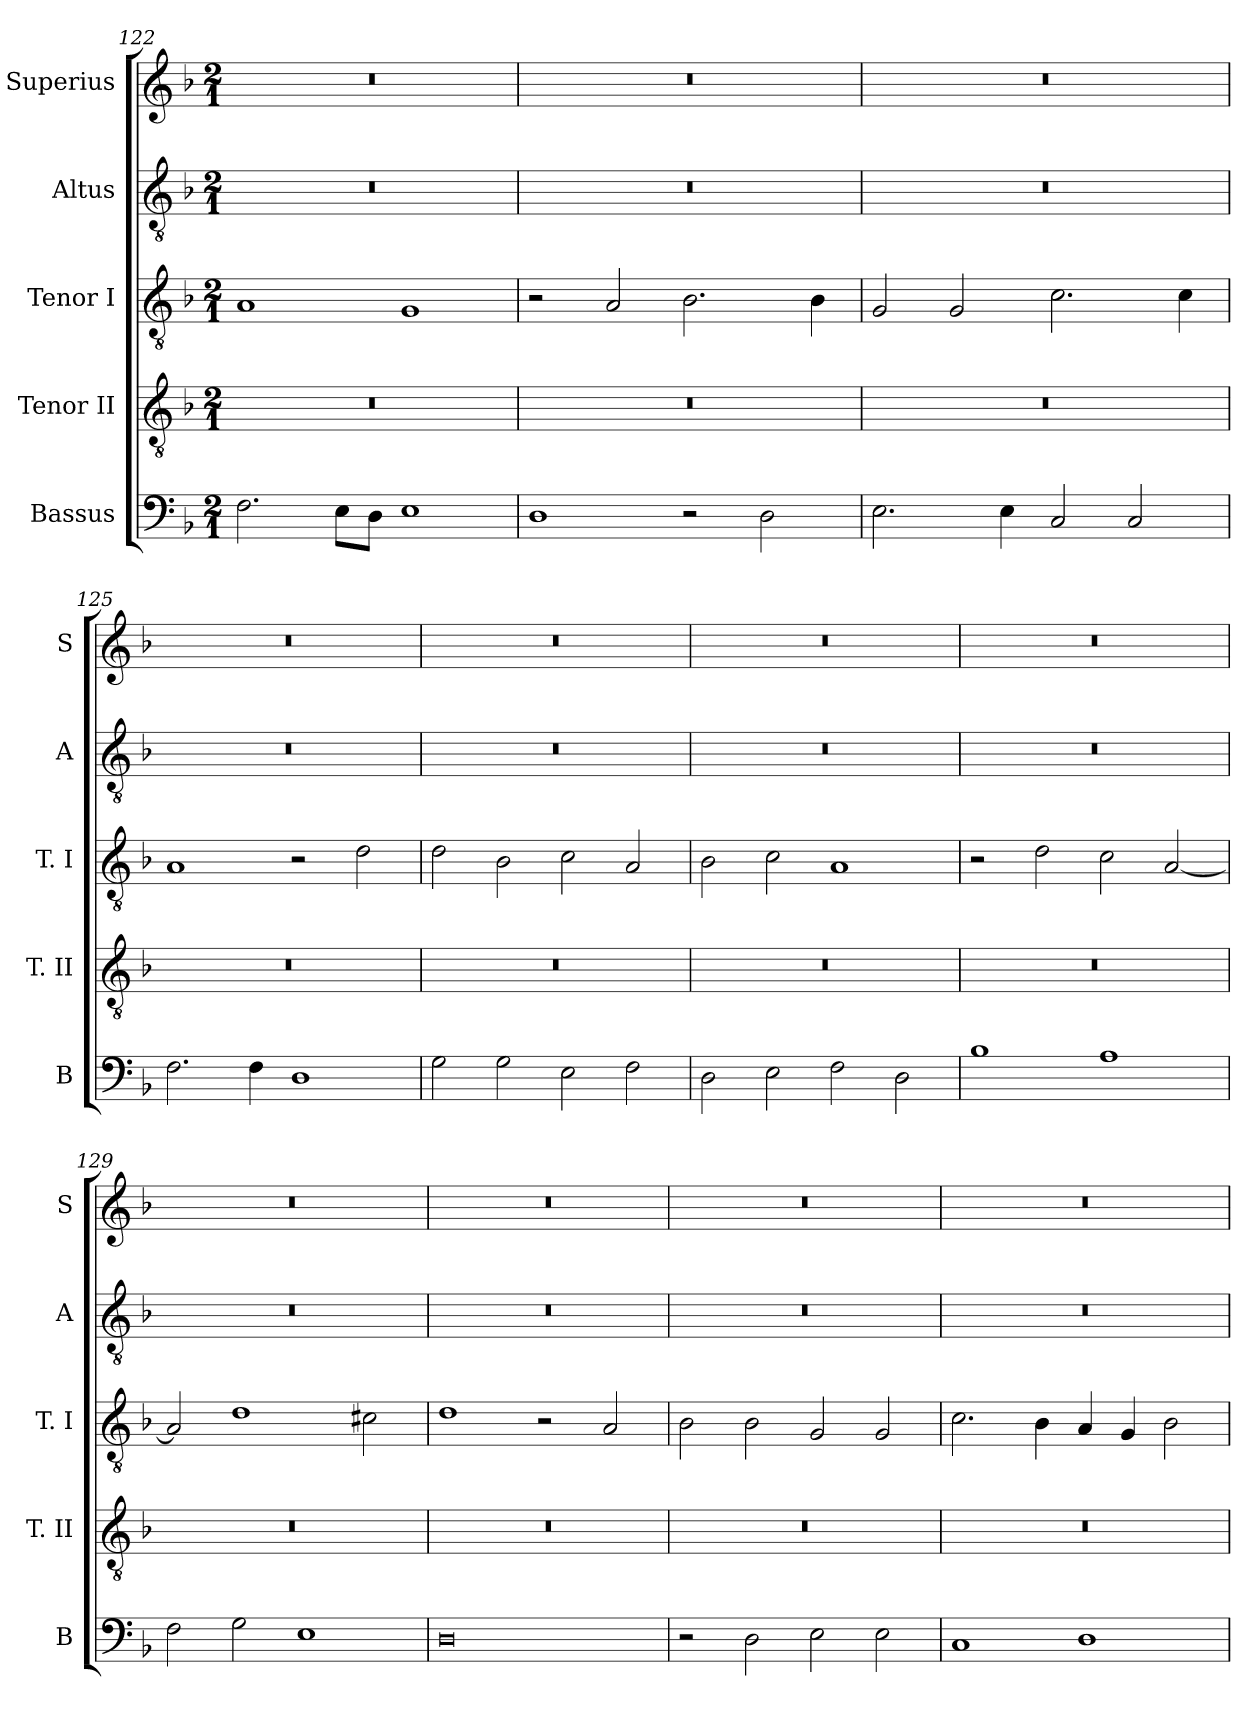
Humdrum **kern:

**kern	**kern	**kern	**kern	**kern
*part5	*part4	*part3	*part2	*part1
*staff5	*staff4	*staff3	*staff2	*staff1
*I"Bassus	*I"Tenor II	*I"Tenor I	*I"Altus	*I"Superius
*I'B	*I'T. II	*I'T. I	*I'A	*I'S
*clefF4	*clefGv2	*clefGv2	*clefGv2	*clefG2
*k[b-]	*k[b-]	*k[b-]	*k[b-]	*k[b-]
*F:	*F:	*F:	*F:	*F:
*M2/1	*M2/1	*M2/1	*M2/1	*M2/1
=122	=122	=122	=122	=122
2.F	0r	1A	0r	0r
8EL	.	.	.	.
8DJ	.	.	.	.
1E	.	1G	.	.
=123	=123	=123	=123	=123
1D	0r	2r	0r	0r
.	.	2A	.	.
2r	.	2.B-	.	.
2D	.	.	.	.
.	.	4B-	.	.
=124	=124	=124	=124	=124
2.E	0r	2G	0r	0r
.	.	2G	.	.
4E	.	.	.	.
2C	.	2.c	.	.
2C	.	.	.	.
.	.	4c	.	.
=125	=125	=125	=125	=125
2.F	0r	1A	0r	0r
4F	.	.	.	.
1D	.	2r	.	.
.	.	2d	.	.
=126	=126	=126	=126	=126
2G	0r	2d	0r	0r
2G	.	2B-	.	.
2E	.	2c	.	.
2F	.	2A	.	.
=127	=127	=127	=127	=127
2D	0r	2B-	0r	0r
2E	.	2c	.	.
2F	.	1A	.	.
2D	.	.	.	.
=128	=128	=128	=128	=128
1B-	0r	2r	0r	0r
.	.	2d	.	.
1A	.	2c	.	.
.	.	[2A	.	.
=129	=129	=129	=129	=129
2F	0r	2A]	0r	0r
2G	.	1d	.	.
1E	.	.	.	.
.	.	2c#X	.	.
=130	=130	=130	=130	=130
0D	0r	1d	0r	0r
.	.	2r	.	.
.	.	2A	.	.
=131	=131	=131	=131	=131
2r	0r	2B-	0r	0r
2D	.	2B-	.	.
2E	.	2G	.	.
2E	.	2G	.	.
=132	=132	=132	=132	=132
1C	0r	2.c	0r	0r
.	.	4B-	.	.
1D	.	4A	.	.
.	.	4G	.	.
.	.	2B-	.	.
=	=	=	=	=
*-	*-	*-	*-	*-
